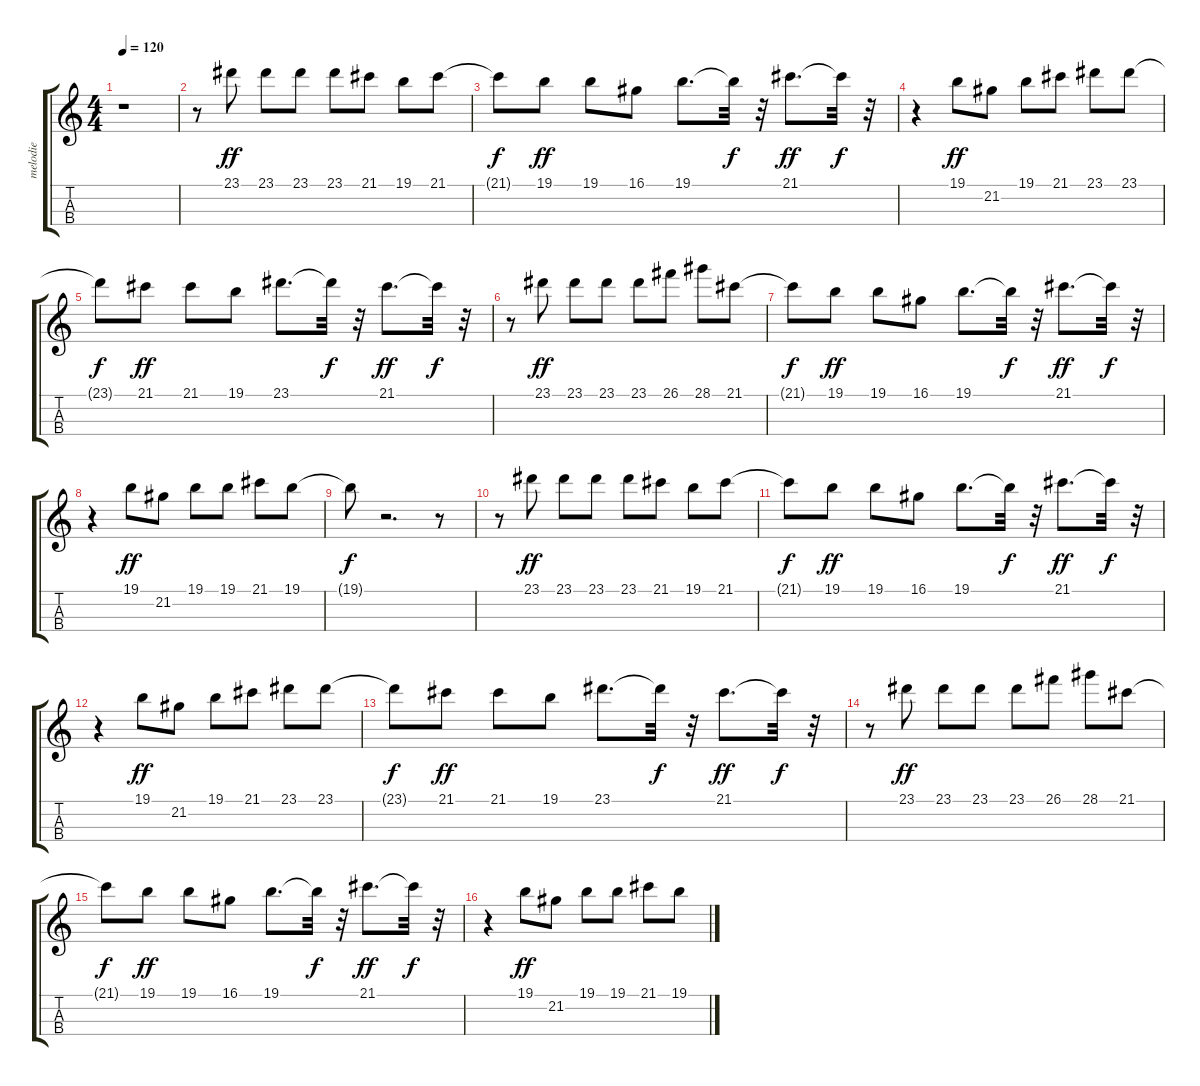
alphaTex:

\track ("melodie" "melodie") {instrument panflute}
\staff {score tabs}
\tuning (E4 B3 G3 D3) {hide}
\ts (4 4)
\tempo 120
\clef g2
\ks c
r.1{dy f} |
r.8 23.1.8{dy ff} 23.1.8 23.1.8 23.1.8 21.1.8 19.1.8 21.1.8 |
21.1{t}.8{dy f} 19.1.8{dy ff} 19.1.8 16.1.8 19.1.8{d} 19.1{t}.32{dy f} r.32 21.1.8{d dy ff} 21.1{t}.32{dy f} r.32 |
r.4 19.1.8{dy ff} 21.2.8 19.1.8 21.1.8 23.1.8 23.1.8 |
23.1{t}.8{dy f} 21.1.8{dy ff} 21.1.8 19.1.8 23.1.8{d} 23.1{t}.32{dy f} r.32 21.1.8{d dy ff} 21.1{t}.32{dy f} r.32 |
r.8 23.1.8{dy ff} 23.1.8 23.1.8 23.1.8 26.1.8 28.1.8 21.1.8 |
21.1{t}.8{dy f} 19.1.8{dy ff} 19.1.8 16.1.8 19.1.8{d} 19.1{t}.32{dy f} r.32 21.1.8{d dy ff} 21.1{t}.32{dy f} r.32 |
r.4 19.1.8{dy ff} 21.2.8 19.1.8 19.1.8 21.1.8 19.1.8 |
19.1{t}.8{dy f} r.2{d} r.8 |
r.8 23.1.8{dy ff} 23.1.8 23.1.8 23.1.8 21.1.8 19.1.8 21.1.8 |
21.1{t}.8{dy f} 19.1.8{dy ff} 19.1.8 16.1.8 19.1.8{d} 19.1{t}.32{dy f} r.32 21.1.8{d dy ff} 21.1{t}.32{dy f} r.32 |
r.4 19.1.8{dy ff} 21.2.8 19.1.8 21.1.8 23.1.8 23.1.8 |
23.1{t}.8{dy f} 21.1.8{dy ff} 21.1.8 19.1.8 23.1.8{d} 23.1{t}.32{dy f} r.32 21.1.8{d dy ff} 21.1{t}.32{dy f} r.32 |
r.8 23.1.8{dy ff} 23.1.8 23.1.8 23.1.8 26.1.8 28.1.8 21.1.8 |
21.1{t}.8{dy f} 19.1.8{dy ff} 19.1.8 16.1.8 19.1.8{d} 19.1{t}.32{dy f} r.32 21.1.8{d dy ff} 21.1{t}.32{dy f} r.32 |
r.4 19.1.8{dy ff} 21.2.8 19.1.8 19.1.8 21.1.8 19.1.8
